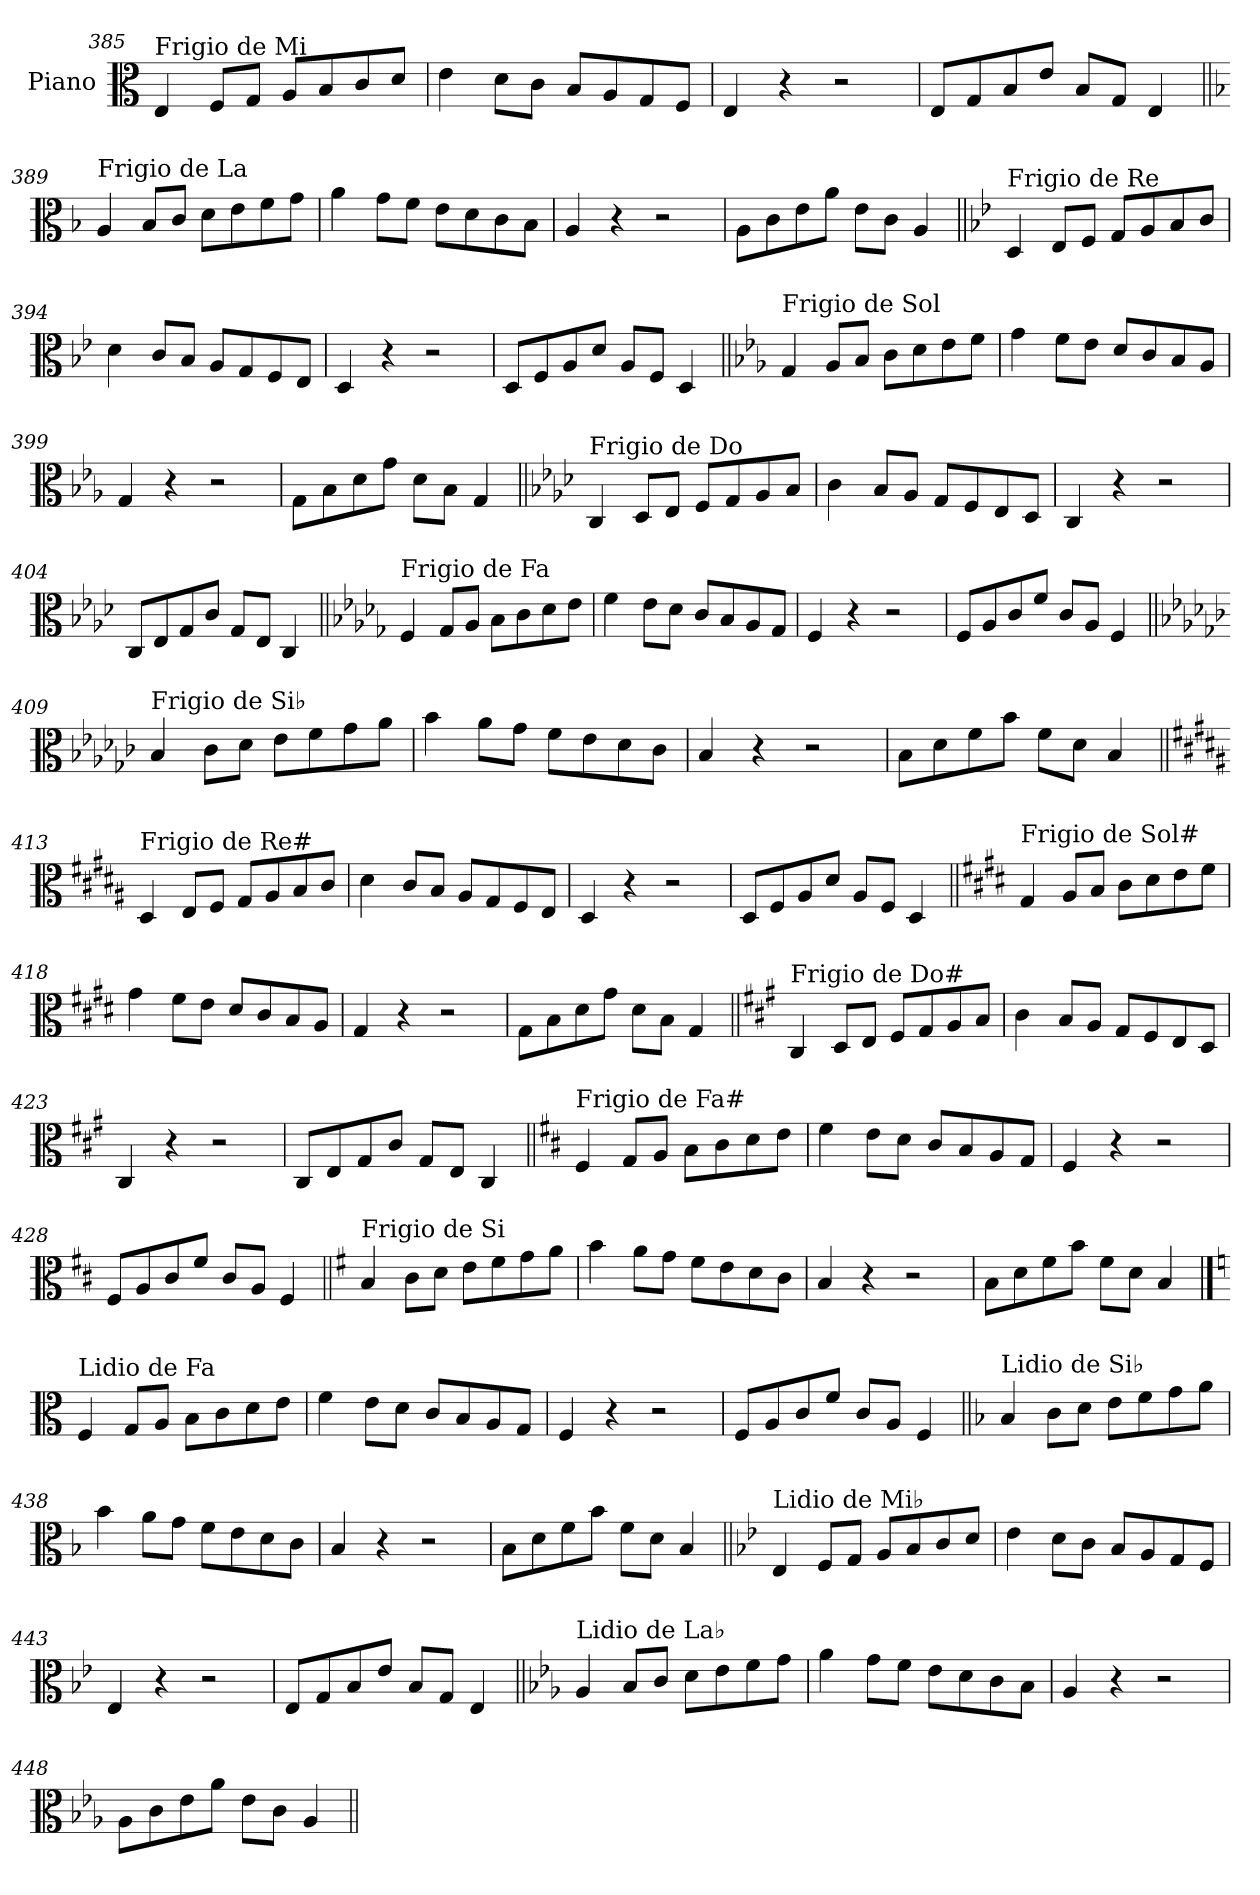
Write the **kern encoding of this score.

**kern
*part1
*staff1
*I"Piano
*I'Pno.
!!LO:PB:g=z
*clefC3
*k[]
=385
!LO:TX:a:t=Frigio de Mi
4E/
8F/L
8G/J
8A/L
8B/
8c/
8d/J
=386
4e\
8d\L
8c\J
8B/L
8A/
8G/
8F/J
=387
4E/
4r
2r
=388
8E/L
8G/
8B/
8e/J
8B/L
8G/J
4E/
!!LO:LB:g=z
=389||
*k[b-]
!LO:TX:a:t=Frigio de La
4A/
8B-/L
8c/J
8d\L
8e\
8f\
8g\J
=390
4a\
8g\L
8f\J
8e\L
8d\
8c\
8B-\J
=391
4A/
4r
2r
=392
8A\L
8c\
8e\
8a\J
8e\L
8c\J
4A/
!!LO:LB:g=z
=393||
*k[b-e-]
!LO:TX:a:t=Frigio de Re
4D/
8E-/L
8F/J
8G/L
8A/
8B-/
8c/J
=394
4d\
8c/L
8B-/J
8A/L
8G/
8F/
8E-/J
=395
4D/
4r
2r
=396
8D/L
8F/
8A/
8d/J
8A/L
8F/J
4D/
!!LO:LB:g=z
=397||
*k[b-e-a-]
!LO:TX:a:t=Frigio de Sol
4G/
8A-/L
8B-/J
8c\L
8d\
8e-\
8f\J
=398
4g\
8f\L
8e-\J
8d/L
8c/
8B-/
8A-/J
=399
4G/
4r
2r
=400
8G\L
8B-\
8d\
8g\J
8d\L
8B-\J
4G/
!!LO:LB:g=z
=401||
*k[b-e-a-d-]
!LO:TX:a:t=Frigio de Do
4C/
8D-/L
8E-/J
8F/L
8G/
8A-/
8B-/J
=402
4c\
8B-/L
8A-/J
8G/L
8F/
8E-/
8D-/J
=403
4C/
4r
2r
=404
8C/L
8E-/
8G/
8c/J
8G/L
8E-/J
4C/
!!LO:LB:g=z
=405||
*k[b-e-a-d-g-]
!LO:TX:a:t=Frigio de Fa
4F/
8G-/L
8A-/J
8B-\L
8c\
8d-\
8e-\J
=406
4f\
8e-\L
8d-\J
8c/L
8B-/
8A-/
8G-/J
=407
4F/
4r
2r
=408
8F/L
8A-/
8c/
8f/J
8c/L
8A-/J
4F/
!!LO:LB:g=z
=409||
*k[b-e-a-d-g-c-]
!LO:TX:a:t=Frigio de Si♭
4B-/
8c-\L
8d-\J
8e-\L
8f\
8g-\
8a-\J
=410
4b-\
8a-\L
8g-\J
8f\L
8e-\
8d-\
8c-\J
=411
4B-/
4r
2r
=412
8B-\L
8d-\
8f\
8b-\J
8f\L
8d-\J
4B-/
!!LO:LB:g=z
=413||
*k[f#c#g#d#a#]
!LO:TX:a:t=Frigio de Re#
4D#/
8E/L
8F#/J
8G#/L
8A#/
8B/
8c#/J
=414
4d#\
8c#/L
8B/J
8A#/L
8G#/
8F#/
8E/J
=415
4D#/
4r
2r
=416
8D#/L
8F#/
8A#/
8d#/J
8A#/L
8F#/J
4D#/
!!LO:LB:g=z
=417||
*k[f#c#g#d#]
!LO:TX:a:t=Frigio de Sol#
4G#/
8A/L
8B/J
8c#\L
8d#\
8e\
8f#\J
=418
4g#\
8f#\L
8e\J
8d#/L
8c#/
8B/
8A/J
=419
4G#/
4r
2r
=420
8G#\L
8B\
8d#\
8g#\J
8d#\L
8B\J
4G#/
!!LO:LB:g=z
=421||
*k[f#c#g#]
!LO:TX:a:t=Frigio de Do#
4C#/
8D/L
8E/J
8F#/L
8G#/
8A/
8B/J
=422
4c#\
8B/L
8A/J
8G#/L
8F#/
8E/
8D/J
=423
4C#/
4r
2r
=424
8C#/L
8E/
8G#/
8c#/J
8G#/L
8E/J
4C#/
!!LO:LB:g=z
=425||
*k[f#c#]
!LO:TX:a:t=Frigio de Fa#
4F#/
8G/L
8A/J
8B\L
8c#\
8d\
8e\J
=426
4f#\
8e\L
8d\J
8c#/L
8B/
8A/
8G/J
=427
4F#/
4r
2r
=428
8F#/L
8A/
8c#/
8f#/J
8c#/L
8A/J
4F#/
!!LO:LB:g=z
=429||
*k[f#]
!LO:TX:a:t=Frigio de Si
4B/
8c\L
8d\J
8e\L
8f#\
8g\
8a\J
=430
4b\
8a\L
8g\J
8f#\L
8e\
8d\
8c\J
=431
4B/
4r
2r
=432
8B\L
8d\
8f#\
8b\J
8f#\L
8d\J
4B/
!!LO:PB:g=z
==433
*k[]
!LO:TX:a:t=Lidio de Fa
4F/
8G/L
8A/J
8B\L
8c\
8d\
8e\J
=434
4f\
8e\L
8d\J
8c/L
8B/
8A/
8G/J
=435
4F/
4r
2r
=436
8F/L
8A/
8c/
8f/J
8c/L
8A/J
4F/
!!LO:LB:g=z
=437||
*k[b-]
!LO:TX:a:t=Lidio de Si♭
4B-/
8c\L
8d\J
8e\L
8f\
8g\
8a\J
=438
4b-\
8a\L
8g\J
8f\L
8e\
8d\
8c\J
=439
4B-/
4r
2r
=440
8B-\L
8d\
8f\
8b-\J
8f\L
8d\J
4B-/
!!LO:LB:g=z
=441||
*k[b-e-]
!LO:TX:a:t=Lidio de Mi♭
4E-/
8F/L
8G/J
8A/L
8B-/
8c/
8d/J
=442
4e-\
8d\L
8c\J
8B-/L
8A/
8G/
8F/J
=443
4E-/
4r
2r
=444
8E-/L
8G/
8B-/
8e-/J
8B-/L
8G/J
4E-/
!!LO:LB:g=z
=445||
*k[b-e-a-]
!LO:TX:a:t=Lidio de La♭
4A-/
8B-/L
8c/J
8d\L
8e-\
8f\
8g\J
=446
4a-\
8g\L
8f\J
8e-\L
8d\
8c\
8B-\J
=447
4A-/
4r
2r
=448
8A-\L
8c\
8e-\
8a-\J
8e-\L
8c\J
4A-/
=||
*-
